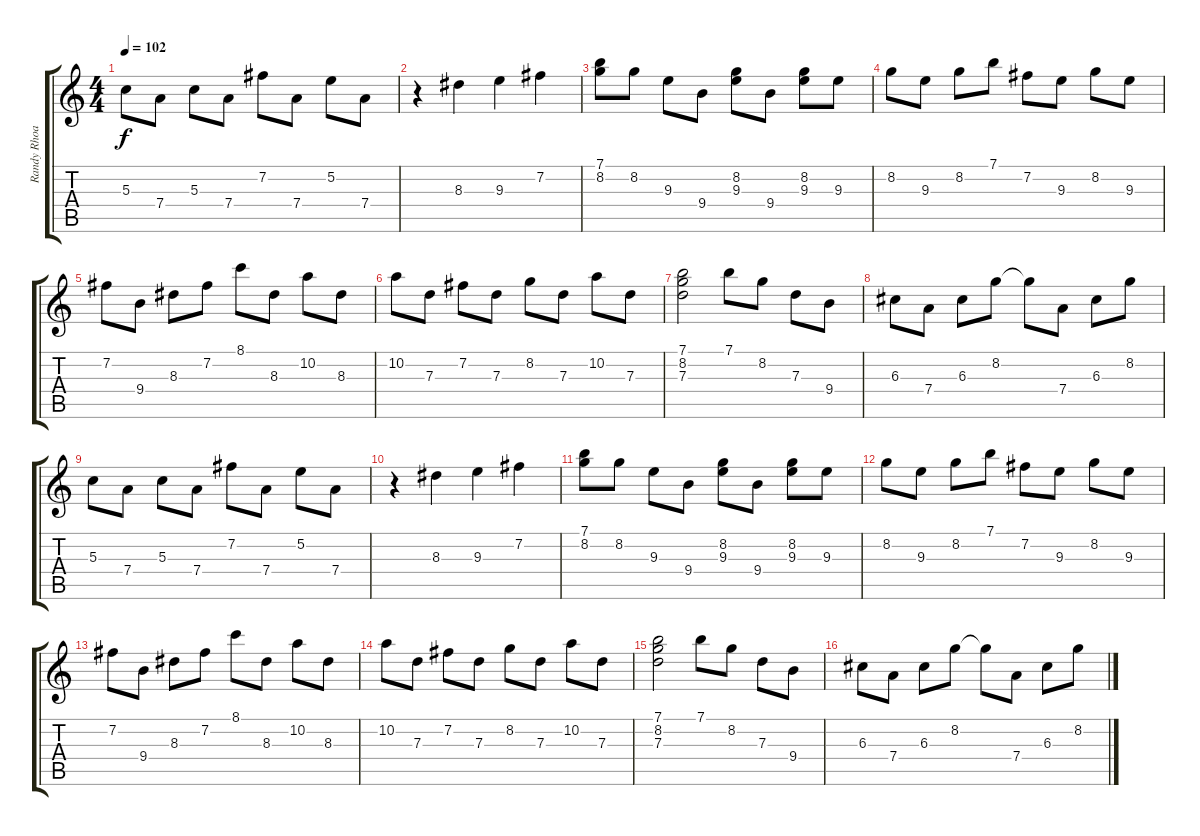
\track ("Randy Rhoads" "Randy Rhoa") {instrument acousticguitarsteel}
\staff {score tabs}
\tuning (E4 B3 G3 D3 A2 E2) {hide}
\ts (4 4)
\tempo 102
\clef g2
\ks c
5.3.8{dy f} 7.4.8 5.3.8 7.4.8 7.2.8 7.4.8 5.2.8 7.4.8 |
r.4 8.3.4 9.3.4 7.2.4 |
(7.1 8.2).8 8.2.8 9.3.8 9.4.8 (8.2 9.3).8 9.4.8 (8.2 9.3).8 9.3.8 |
8.2.8 9.3.8 8.2.8 7.1.8 7.2.8 9.3.8 8.2.8 9.3.8 |
7.2.8 9.4.8 8.3.8 7.2.8 8.1.8 8.3.8 10.2.8 8.3.8 |
10.2.8 7.3.8 7.2.8 7.3.8 8.2.8 7.3.8 10.2.8 7.3.8 |
(7.1 8.2 7.3).2 7.1.8 8.2.8 7.3.8 9.4.8 |
6.3.8 7.4.8 6.3.8 8.2.8 8.2{t}.8 7.4.8 6.3.8 8.2.8 |
5.3.8 7.4.8 5.3.8 7.4.8 7.2.8 7.4.8 5.2.8 7.4.8 |
r.4 8.3.4 9.3.4 7.2.4 |
(7.1 8.2).8 8.2.8 9.3.8 9.4.8 (8.2 9.3).8 9.4.8 (8.2 9.3).8 9.3.8 |
8.2.8 9.3.8 8.2.8 7.1.8 7.2.8 9.3.8 8.2.8 9.3.8 |
7.2.8 9.4.8 8.3.8 7.2.8 8.1.8 8.3.8 10.2.8 8.3.8 |
10.2.8 7.3.8 7.2.8 7.3.8 8.2.8 7.3.8 10.2.8 7.3.8 |
(7.1 8.2 7.3).2 7.1.8 8.2.8 7.3.8 9.4.8 |
6.3.8 7.4.8 6.3.8 8.2.8 8.2{t}.8 7.4.8 6.3.8 8.2.8
